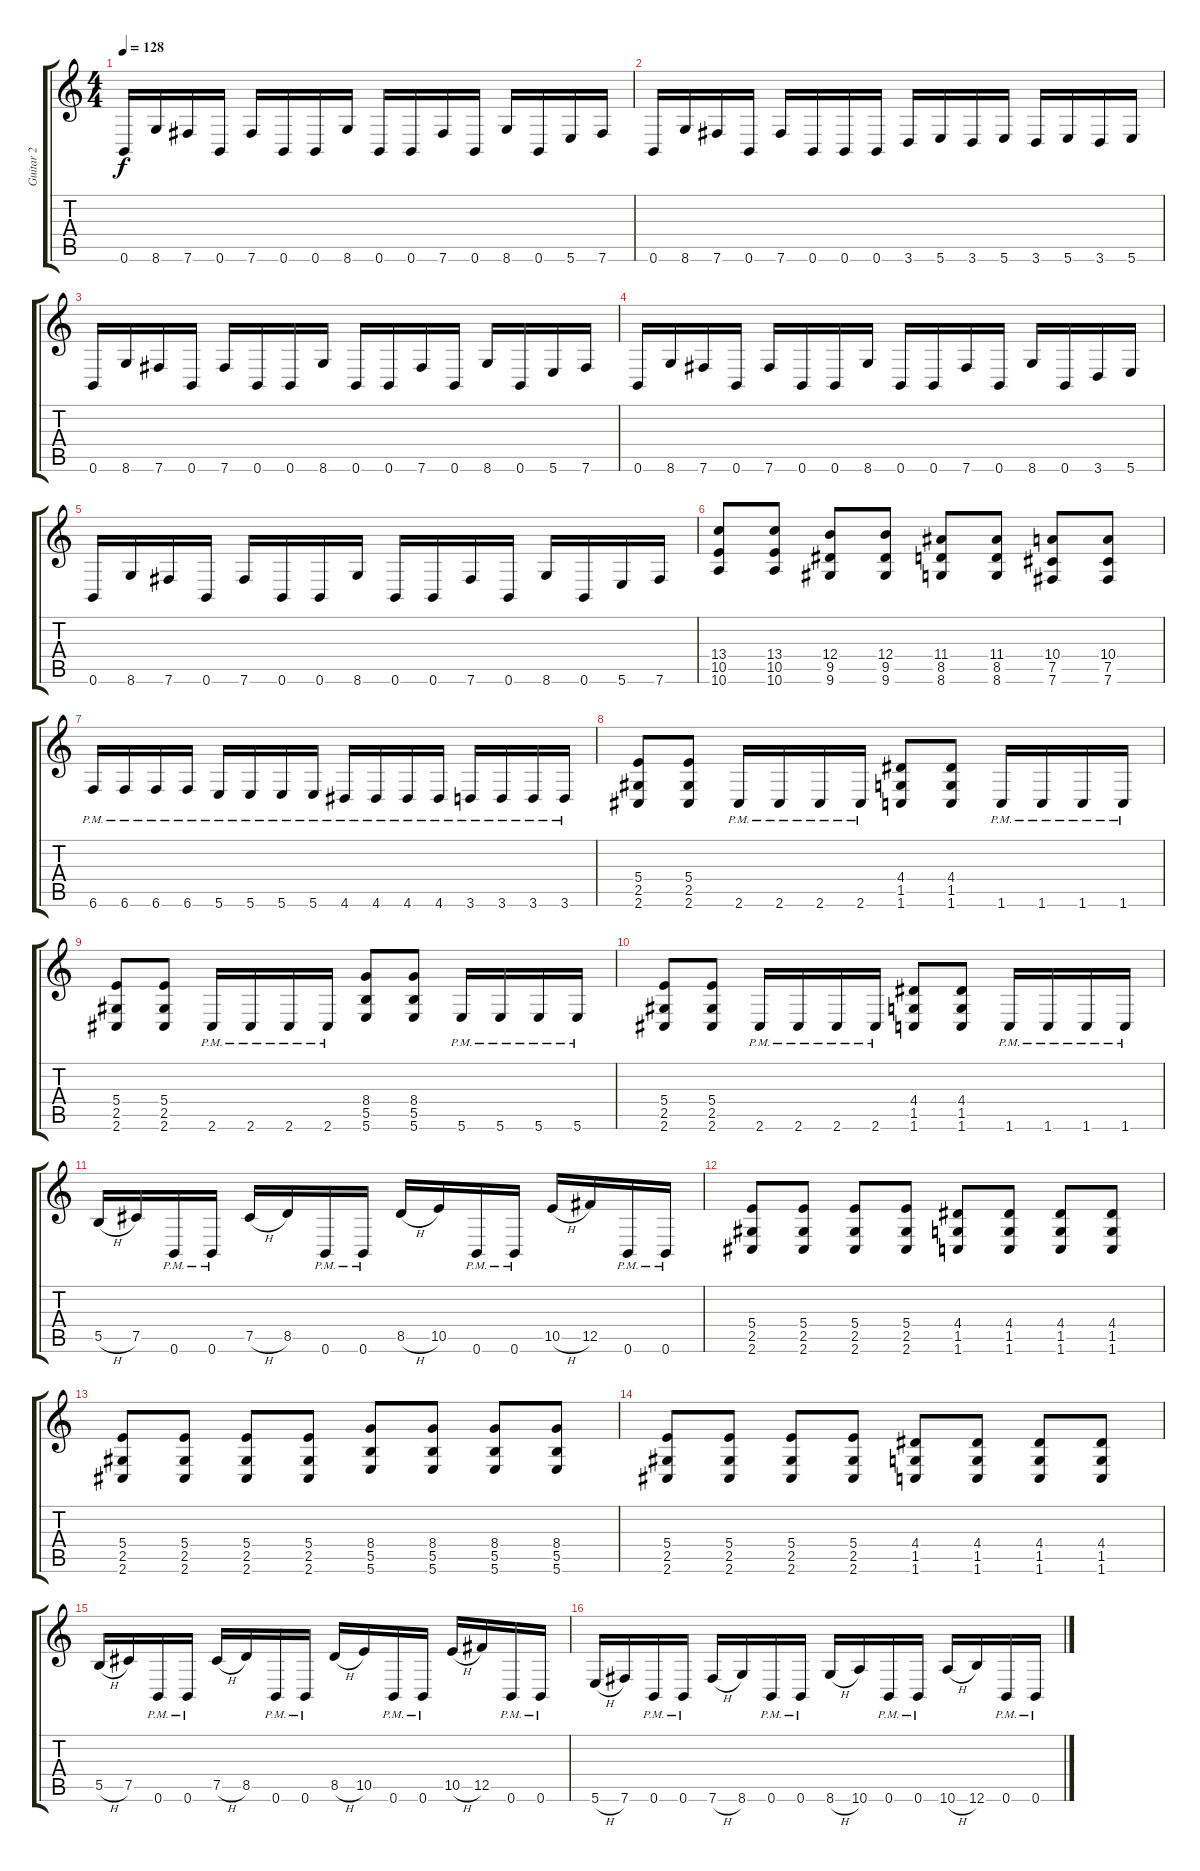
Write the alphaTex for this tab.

\track ("Guitar 2" "Guitar 2") {instrument distortionguitar}
\staff {score tabs}
\tuning (Db4 Ab3 E3 B2 Gb2 B1) {hide}
\ts (4 4)
\tempo 128
\clef g2
\ks c
0.6.16{dy f} 8.6.16 7.6.16 0.6.16 7.6.16 0.6.16 0.6.16 8.6.16 0.6.16 0.6.16 7.6.16 0.6.16 8.6.16 0.6.16 5.6.16 7.6.16 |
0.6.16 8.6.16 7.6.16 0.6.16 7.6.16 0.6.16 0.6.16 0.6.16 3.6.16 5.6.16 3.6.16 5.6.16 3.6.16 5.6.16 3.6.16 5.6.16 |
0.6.16 8.6.16 7.6.16 0.6.16 7.6.16 0.6.16 0.6.16 8.6.16 0.6.16 0.6.16 7.6.16 0.6.16 8.6.16 0.6.16 5.6.16 7.6.16 |
0.6.16 8.6.16 7.6.16 0.6.16 7.6.16 0.6.16 0.6.16 8.6.16 0.6.16 0.6.16 7.6.16 0.6.16 8.6.16 0.6.16 3.6.16 5.6.16 |
0.6.16 8.6.16 7.6.16 0.6.16 7.6.16 0.6.16 0.6.16 8.6.16 0.6.16 0.6.16 7.6.16 0.6.16 8.6.16 0.6.16 5.6.16 7.6.16 |
(13.4 10.5 10.6).8 (13.4 10.5 10.6).8 (12.4 9.5 9.6).8 (12.4 9.5 9.6).8 (11.4 8.5 8.6).8 (11.4 8.5 8.6).8 (10.4 7.5 7.6).8 (10.4 7.5 7.6).8 |
6.6{pm}.16 6.6{pm}.16 6.6{pm}.16 6.6{pm}.16 5.6{pm}.16 5.6{pm}.16 5.6{pm}.16 5.6{pm}.16 4.6{pm}.16 4.6{pm}.16 4.6{pm}.16 4.6{pm}.16 3.6{pm}.16 3.6{pm}.16 3.6{pm}.16 3.6{pm}.16 |
(5.4 2.5 2.6).8 (5.4 2.5 2.6).8 2.6{pm}.16 2.6{pm}.16 2.6{pm}.16 2.6{pm}.16 (4.4 1.5 1.6).8 (4.4 1.5 1.6).8 1.6{pm}.16 1.6{pm}.16 1.6{pm}.16 1.6{pm}.16 |
(5.4 2.5 2.6).8 (5.4 2.5 2.6).8 2.6{pm}.16 2.6{pm}.16 2.6{pm}.16 2.6{pm}.16 (8.4 5.5 5.6).8 (8.4 5.5 5.6).8 5.6{pm}.16 5.6{pm}.16 5.6{pm}.16 5.6{pm}.16 |
(5.4 2.5 2.6).8 (5.4 2.5 2.6).8 2.6{pm}.16 2.6{pm}.16 2.6{pm}.16 2.6{pm}.16 (4.4 1.5 1.6).8 (4.4 1.5 1.6).8 1.6{pm}.16 1.6{pm}.16 1.6{pm}.16 1.6{pm}.16 |
5.5{h}.16 7.5.16 0.6{pm}.16 0.6{pm}.16 7.5{h}.16 8.5.16 0.6{pm}.16 0.6{pm}.16 8.5{h}.16 10.5.16 0.6{pm}.16 0.6{pm}.16 10.5{h}.16 12.5.16 0.6{pm}.16 0.6{pm}.16 |
(5.4 2.5 2.6).8 (5.4 2.5 2.6).8 (5.4 2.5 2.6).8 (5.4 2.5 2.6).8 (4.4 1.5 1.6).8 (4.4 1.5 1.6).8 (4.4 1.5 1.6).8 (4.4 1.5 1.6).8 |
(5.4 2.5 2.6).8 (5.4 2.5 2.6).8 (5.4 2.5 2.6).8 (5.4 2.5 2.6).8 (8.4 5.5 5.6).8 (8.4 5.5 5.6).8 (8.4 5.5 5.6).8 (8.4 5.5 5.6).8 |
(5.4 2.5 2.6).8 (5.4 2.5 2.6).8 (5.4 2.5 2.6).8 (5.4 2.5 2.6).8 (4.4 1.5 1.6).8 (4.4 1.5 1.6).8 (4.4 1.5 1.6).8 (4.4 1.5 1.6).8 |
5.5{h}.16 7.5.16 0.6{pm}.16 0.6{pm}.16 7.5{h}.16 8.5.16 0.6{pm}.16 0.6{pm}.16 8.5{h}.16 10.5.16 0.6{pm}.16 0.6{pm}.16 10.5{h}.16 12.5.16 0.6{pm}.16 0.6{pm}.16 |
5.6{h}.16 7.6.16 0.6{pm}.16 0.6{pm}.16 7.6{h}.16 8.6.16 0.6{pm}.16 0.6{pm}.16 8.6{h}.16 10.6.16 0.6{pm}.16 0.6{pm}.16 10.6{h}.16 12.6.16 0.6{pm}.16 0.6{pm}.16
